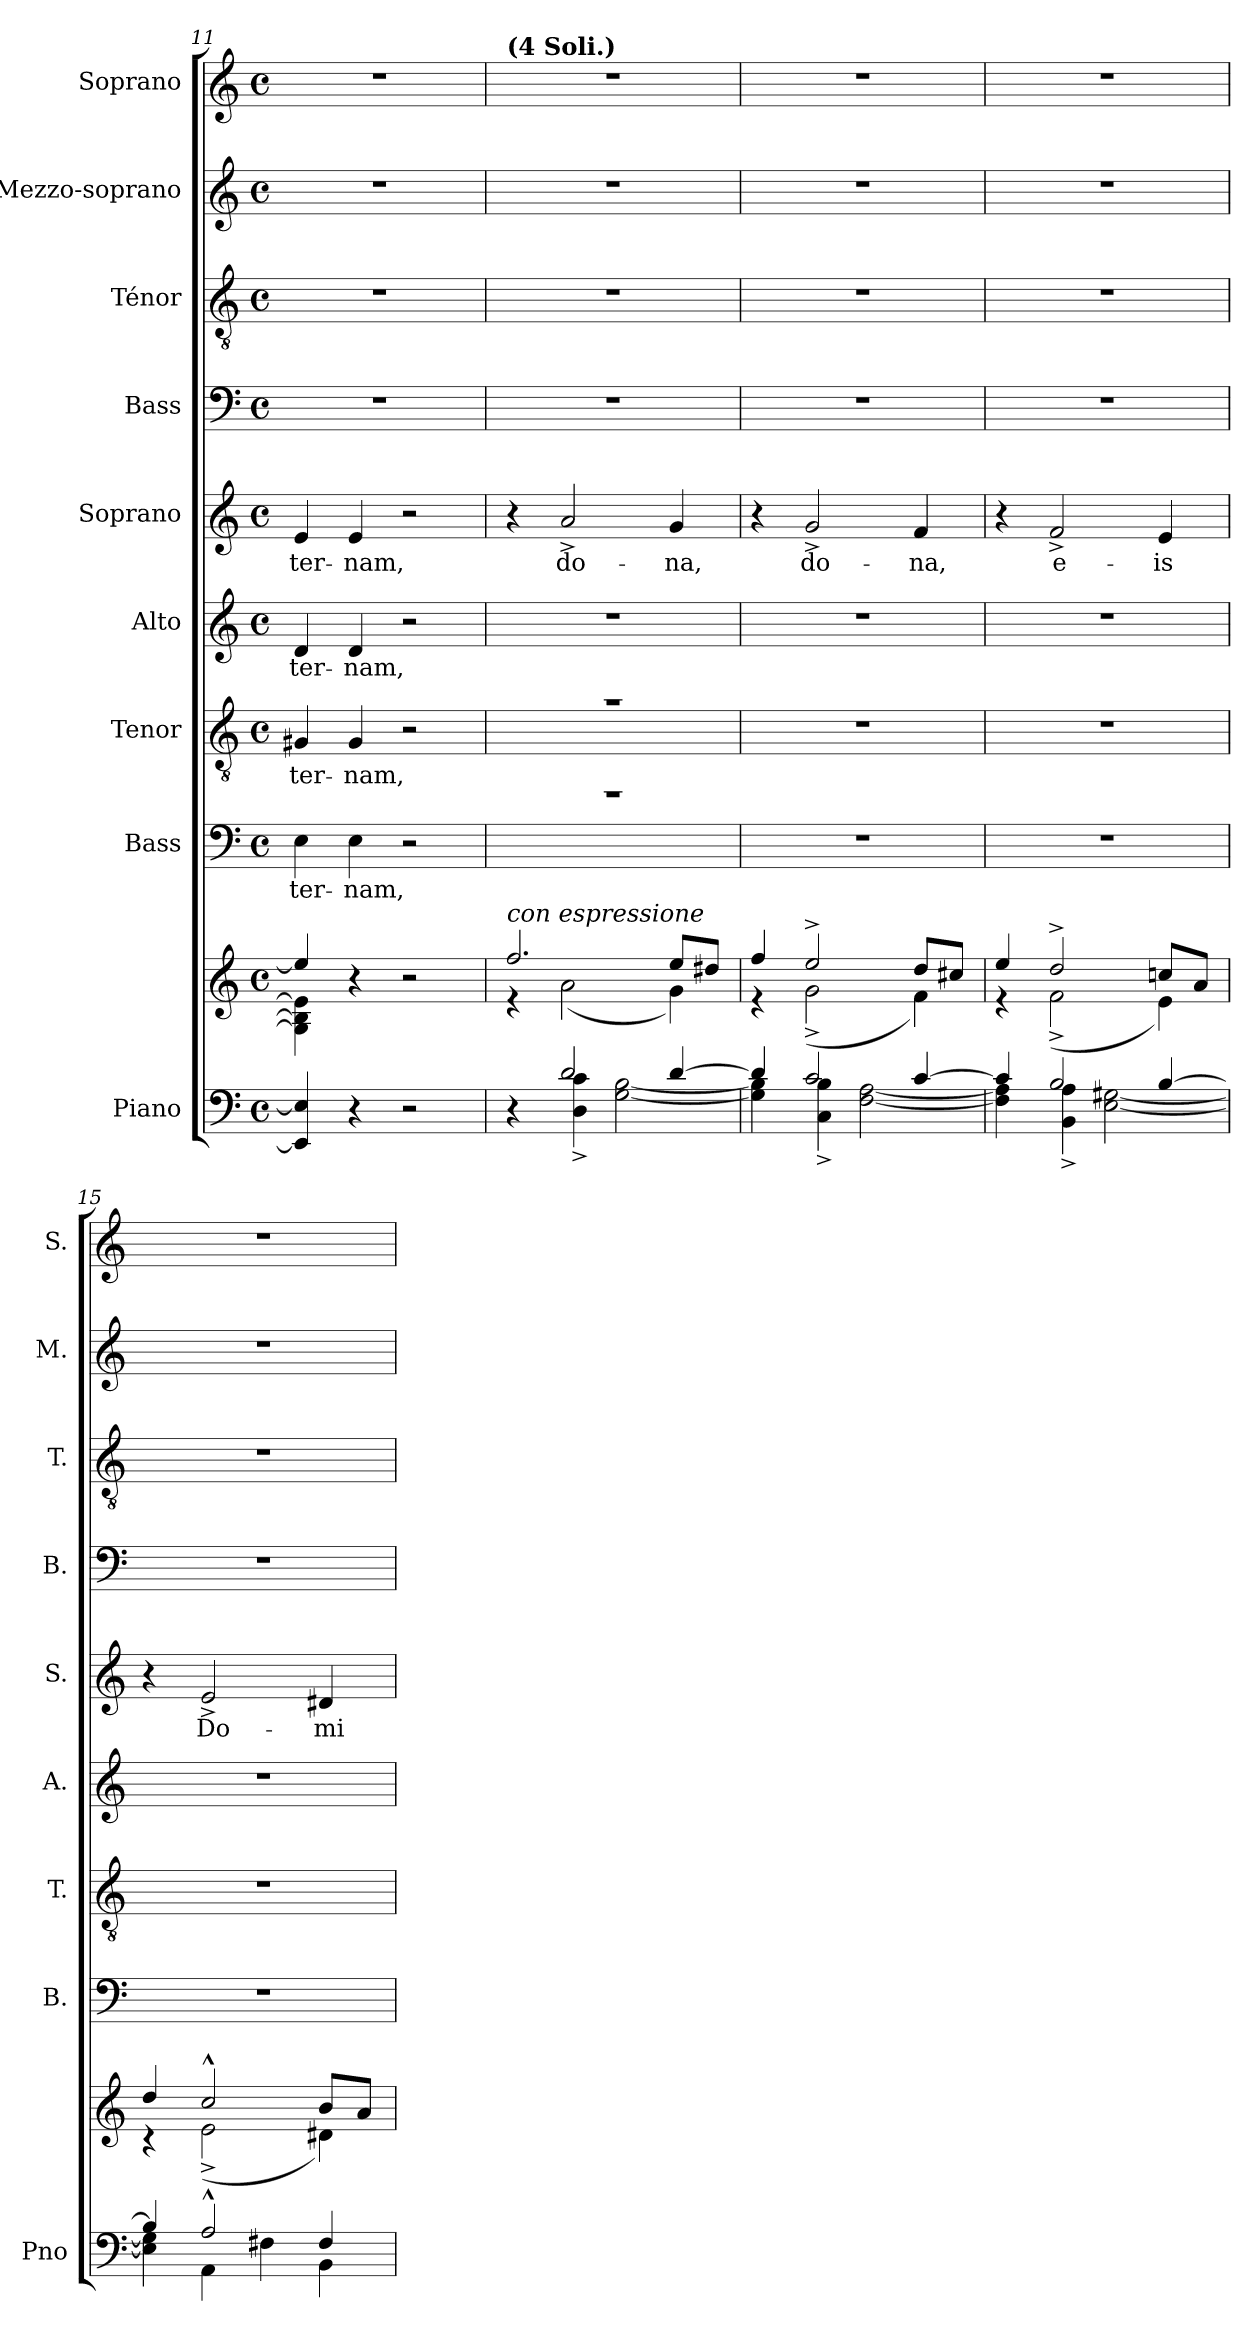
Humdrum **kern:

**kern	**kern	**kern	**text	**kern	**text	**kern	**text	**kern	**text	**kern	**kern	**kern	**kern
*part9	*part9	*part8	*part8	*part7	*part7	*part6	*part6	*part5	*part5	*part4	*part3	*part2	*part1
*staff10	*staff9	*staff8	*staff8	*staff7	*staff7	*staff6	*staff6	*staff5	*staff5	*staff4	*staff3	*staff2	*staff1
*I"Piano	*	*I"Bass	*	*I"Tenor	*	*I"Alto	*	*I"Soprano	*	*I"Bass	*I"Ténor	*I"Mezzo-soprano	*I"Soprano
*I'Pno	*	*I'B.	*	*I'T.	*	*I'A.	*	*I'S.	*	*I'B.	*I'T.	*I'M.	*I'S.
*clefF4	*clefG2	*clefF4	*	*clefGv2	*	*clefG2	*	*clefG2	*	*clefF4	*clefGv2	*clefG2	*clefG2
*	*	*	*	*	*	*ITrd2c3	*	*	*	*	*	*	*
*k[]	*k[]	*k[]	*	*k[]	*	*k[f#c#g#]	*	*k[]	*	*k[]	*k[]	*k[]	*k[]
*M4/4	*M4/4	*M4/4	*	*M4/4	*	*M4/4	*	*M4/4	*	*M4/4	*M4/4	*M4/4	*M4/4
*met(c)	*met(c)	*met(c)	*	*met(c)	*	*met(c)	*	*met(c)	*	*met(c)	*met(c)	*met(c)	*met(c)
=11	=11	=11	=11	=11	=11	=11	=11	=11	=11	=11	=11	=11	=11
*	*^	*	*	*	*	*	*	*	*	*	*	*	*
!	!	!	!	!LO:LY:b	!	!LO:LY:b	!	!LO:LY:b	!	!LO:LY:b	!	!	!	!
4EE/] 4E/]	4ee/]	4G#\] 4B\] 4e\]	4E\	-ter-	4G#X/	-ter-	4Bi/	-ter-	4e/	-ter-	1r	1r	1r	1r
!	!	!	!	!LO:LY:b	!	!LO:LY:b	!	!LO:LY:b	!	!LO:LY:b	!	!	!	!
4r	4r	4ryy	4E\	-nam,	4G#/	-nam,	4Bi/	-nam,	4e/	-nam,	.	.	.	.
2r	2r	2ryy	2r	.	2r	.	2r	.	2r	.	.	.	.	.
=12	=12	=12	=12	=12	=12	=12	=12	=12	=12	=12	=12	=12	=12	=12
*^	*	*	*^	*	*^	*	*^	*	*	*	*	*	*	*
!	!	!	!	!	!	!	!	!	!	!	!	!	!	!	!	!	!	!LO:TX:a:B:t=(4 Soli.)
!	!	!LO:TX:a:i:t=con espressione	!	!	!	!	!	!	!	!	!	!	!	!	!	!	!	!
4r	4ryy	2.ff/	4r	1r	1cyy	.	1r	1cyy	.	1r	1cniyy	.	4r	.	1r	1r	1r	1r
!	!	!	!	!	!	!	!	!	!	!	!	!	!	!LO:LY:b	!	!	!	!
2d/	4D\^ 4c\^	.	(2a\	.	.	.	.	.	.	.	.	.	2a^/	do-	.	.	.	.
.	[2G\ [2B\	.	.	.	.	.	.	.	.	.	.	.	.	.	.	.	.	.
!	!	!	!	!	!	!	!	!	!	!	!	!	!	!LO:LY:b	!	!	!	!
[4d/	.	8ee/L	4g\)	.	.	.	.	.	.	.	.	.	4g/	-na,	.	.	.	.
.	.	8dd#X/J	.	.	.	.	.	.	.	.	.	.	.	.	.	.	.	.
*	*	*	*	*v	*v	*	*	*	*	*v	*v	*	*	*	*	*	*	*
*	*	*	*	*	*	*v	*v	*	*	*	*	*	*	*	*	*
=13	=13	=13	=13	=13	=13	=13	=13	=13	=13	=13	=13	=13	=13	=13	=13
4d/]	4G\] 4B\]	4ff/	4r	1r	.	1r	.	1r	.	4r	.	1r	1r	1r	1r
!	!	!	!	!	!	!	!	!	!	!	!LO:LY:b	!	!	!	!
2c/	4C\^ 4B\^	2ee^/	(2g^\	.	.	.	.	.	.	2g^/	do-	.	.	.	.
.	[2F\ [2A\	.	.	.	.	.	.	.	.	.	.	.	.	.	.
!	!	!	!	!	!	!	!	!	!	!	!LO:LY:b	!	!	!	!
[4c/	.	8dd/L	4f\)	.	.	.	.	.	.	4f/	-na,	.	.	.	.
.	.	8cc#X/J	.	.	.	.	.	.	.	.	.	.	.	.	.
=14	=14	=14	=14	=14	=14	=14	=14	=14	=14	=14	=14	=14	=14	=14	=14
4c/]	4F\] 4A\]	4ee/	4r	1r	.	1r	.	1r	.	4r	.	1r	1r	1r	1r
!	!	!	!	!	!	!	!	!	!	!	!LO:LY:b	!	!	!	!
2B/	4BB\^ 4A\^	2dd^/	(2f^\	.	.	.	.	.	.	2f^/	e-	.	.	.	.
.	[2E\ [2G#X\	.	.	.	.	.	.	.	.	.	.	.	.	.	.
!	!	!	!	!	!	!	!	!	!	!	!LO:LY:b	!	!	!	!
[4B/	.	8ccn/L	4e\)	.	.	.	.	.	.	4e/	-is	.	.	.	.
.	.	8a/J	.	.	.	.	.	.	.	.	.	.	.	.	.
!!LO:PB:g=z
=15	=15	=15	=15	=15	=15	=15	=15	=15	=15	=15	=15	=15	=15	=15	=15
4B/]	4E\] 4G#\]	4dd/	4r	1r	.	1r	.	1r	.	4r	.	1r	1r	1r	1r
!	!	!	!	!	!	!	!	!	!	!	!LO:LY:b	!	!	!	!
2A^^/	4AA\	2cc^^/	(2e^\	.	.	.	.	.	.	2e^/	Do-	.	.	.	.
.	4F#X\	.	.	.	.	.	.	.	.	.	.	.	.	.	.
!	!	!	!	!	!	!	!	!	!	!	!LO:LY:b	!	!	!	!
4F#/	4BB\	8b/L	4d#X\)	.	.	.	.	.	.	4d#X/	-mi-	.	.	.	.
.	.	8a/J	.	.	.	.	.	.	.	.	.	.	.	.	.
*v	*v	*	*	*	*	*	*	*	*	*	*	*	*	*	*
*	*v	*v	*	*	*	*	*	*	*	*	*	*	*	*
=	=	=	=	=	=	=	=	=	=	=	=	=	=
*-	*-	*-	*-	*-	*-	*-	*-	*-	*-	*-	*-	*-	*-
